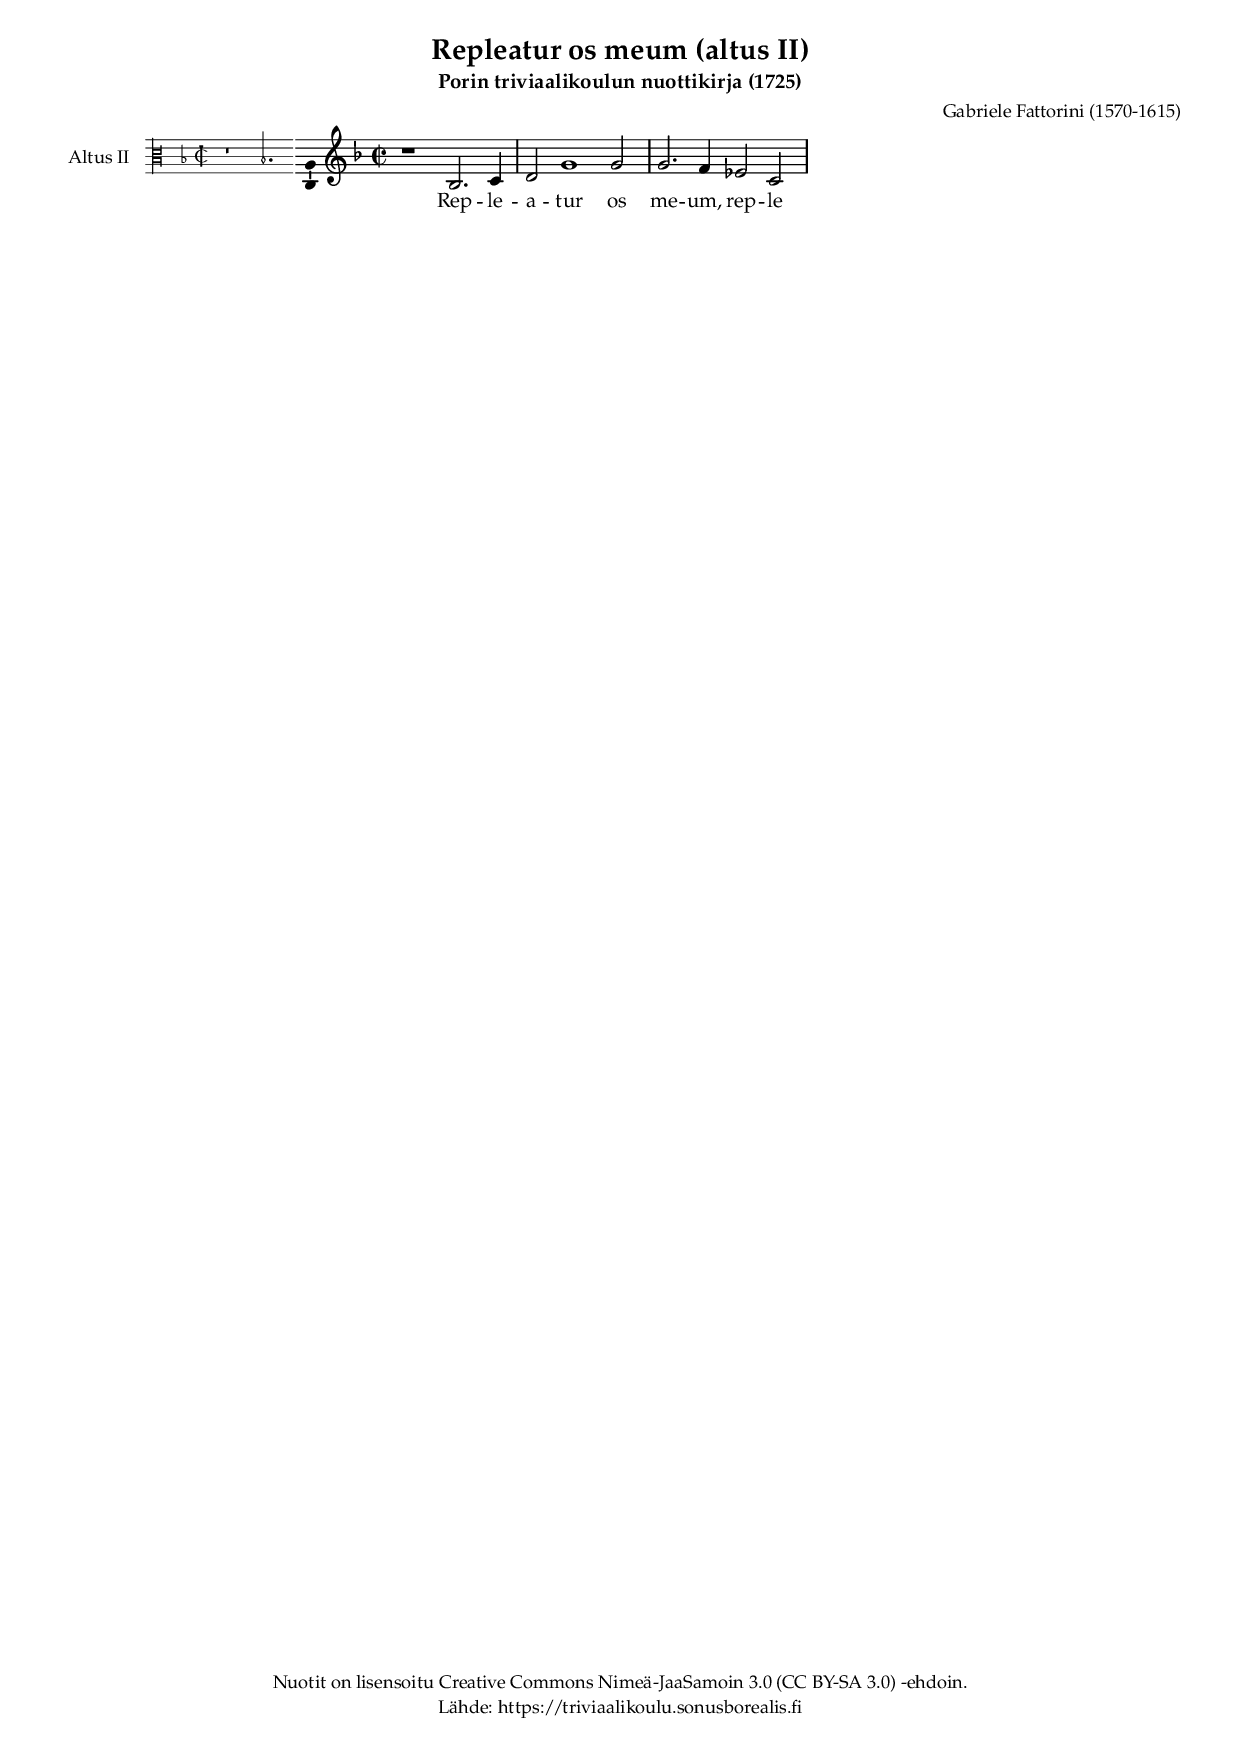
\version "2.19.49"
\include "suomi.ly"


global = {
%  \numericTimeSignature
  \time 2/2
	\set Timing.measureLength = #(ly:make-moment 4/2)
%  \autoBeamOff
  \key d \minor
  \set Staff.midiInstrument = #"voice oohs"
}

% Second choir

AltoTwoMusic = \relative c' {
	\set Staff.instrumentName = #"Altus II"
	\set Staff.shortInstrumentName = "A II"

	\incipit {
		\clef "mensural-c3" \key d \minor \time 2/2
		r1 b2.
	}

	r1 b2. c4 | d2 g1 g2 | g2. f4 es2 c |
}


stanzaOneLyricsChoirTwoAlto = \lyricmode {
    Rep -- le -- a -- tur os me -- um,
		rep -- le -- a -- tur
		lau -- de tu -- a,
		lau -- de tu -- _ _ _ a,
		lau -- de tu -- a,
		lau -- de tu -- a,
		lau -- de tu -- _ _ a.

    Al -- le -- lu -- ja, al -- le -- lu -- ja
    Al -- le -- lu -- ja
    Al -- le -- lu -- ja, al -- le -- lu -- ja.
    Ut pos -- sim can -- ta -- re ti -- bi
    al -- le -- lu -- ja, al -- le -- lu -- ja,
    al -- le -- lu -- ja, al -- le -- lu -- ja.
    Al -- le -- lu -- ja.

    Gau -- de -- bunt la -- bi -- a me -- a dum
    can -- ta -- ve -- ro ti -- bi al -- le -- lu -- ja.
    Gau -- de -- bunt la -- bi -- a me -- a dum
    can -- ta -- ve -- ro ti -- bi al -- le -- lu -- ja.
    Al -- le -- lu -- ja,
    al -- le -- lu -- ja,
    Al -- le -- lu -- ja, __ _ _
		al -- le -- lu -- ja.
    ja.
    Al -- le -- lu -- ja,
    al -- le -- lu -- ja.
}


\include "repleatur-os-meum.header.ily"

\header {
  title = "Repleatur os meum (altus II)"
}

\score {
  \new StaffGroup = choirTwoStaff <<
    \new Staff <<
      \new Voice = "AltoTwo" {
        \global
        \AltoTwoMusic
      }
     \new Lyrics \lyricsto "AltoTwo" {
       \stanzaOneLyricsChoirTwoAlto
     }
    >>
  >>

  \midi {
    \tempo 4 = 160
  }
  \layout {
    \context {
      \Staff
      \consists "Ambitus_engraver"

    }
    indent = 4\cm
    incipit-width = 2.5\cm
    \context {
     \Score
     \override VerticalAxisGroup.remove-first = ##t
    }
  }
}
